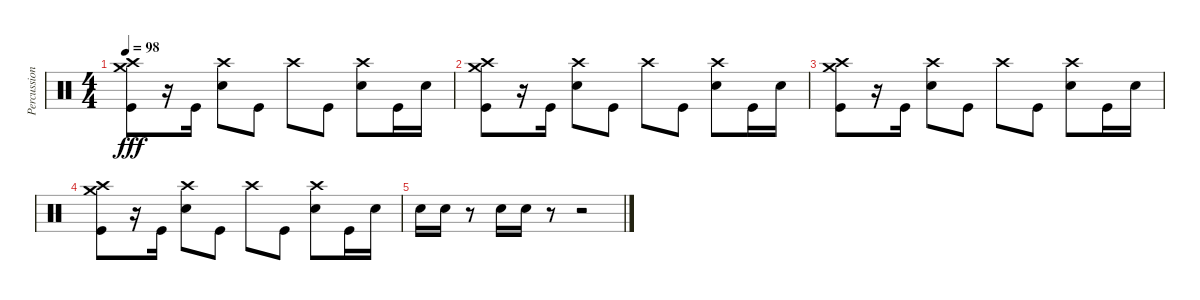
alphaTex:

\track ("Percussion" "Percussion") {instrument percussion}
\staff {score}
\articulation defaults
\ts (4 4)
\tempo 98
\clef neutral
\ks c
("Crash medium (hit)" "Crash high (hit)" "Kick (hit)").8{dy fff} r.16 "Kick (hit)".16 ("Crash high (hit)" "Electric Snare (hit)").8 "Kick (hit)".8 "Crash high (hit)".8 "Kick (hit)".8 ("Crash high (hit)" "Electric Snare (hit)").8 "Kick (hit)".16 "Electric Snare (hit)".16 |
("Crash medium (hit)" "Crash high (hit)" "Kick (hit)").8 r.16 "Kick (hit)".16 ("Crash high (hit)" "Electric Snare (hit)").8 "Kick (hit)".8 "Crash high (hit)".8 "Kick (hit)".8 ("Crash high (hit)" "Electric Snare (hit)").8 "Kick (hit)".16 "Electric Snare (hit)".16 |
("Crash medium (hit)" "Crash high (hit)" "Kick (hit)").8 r.16 "Kick (hit)".16 ("Crash high (hit)" "Electric Snare (hit)").8 "Kick (hit)".8 "Crash high (hit)".8 "Kick (hit)".8 ("Crash high (hit)" "Electric Snare (hit)").8 "Kick (hit)".16 "Electric Snare (hit)".16 |
("Crash medium (hit)" "Crash high (hit)" "Kick (hit)").8 r.16 "Kick (hit)".16 ("Crash high (hit)" "Electric Snare (hit)").8 "Kick (hit)".8 "Crash high (hit)".8 "Kick (hit)".8 ("Crash high (hit)" "Electric Snare (hit)").8 "Kick (hit)".16 "Electric Snare (hit)".16 |
"Electric Snare (hit)".16 "Electric Snare (hit)".16 r.8 "Electric Snare (hit)".16 "Electric Snare (hit)".16 r.8 r.2
